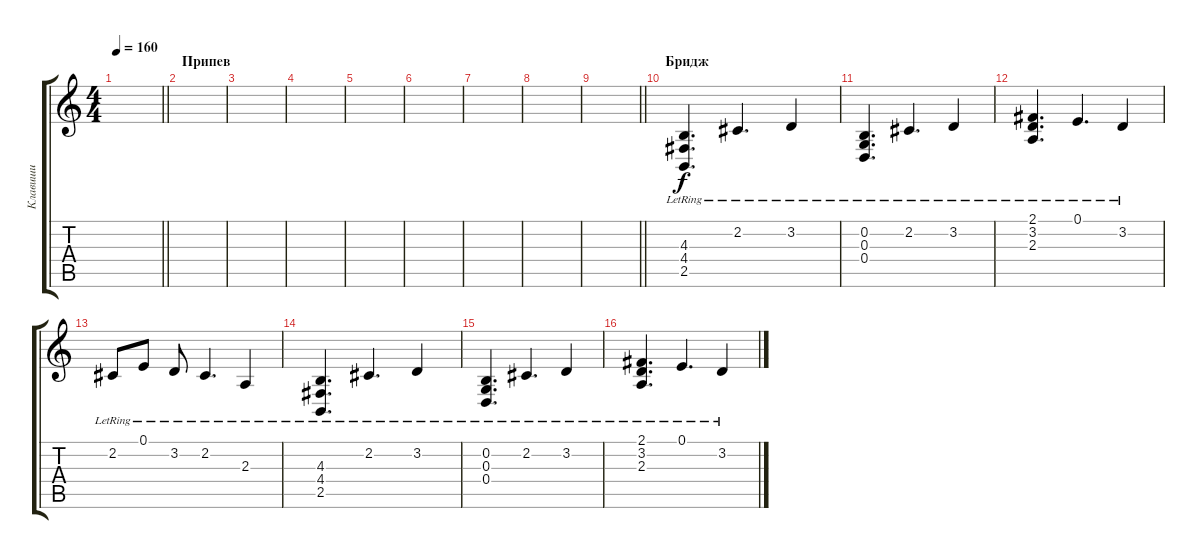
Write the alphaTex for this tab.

\track ("Клавиши" "Клавиши") {instrument brightacousticpiano}
\staff {score tabs}
\tuning (E4 B3 G3 D3 A2 E2) {hide}
\ts (4 4)
\tempo 160
\clef g2
\barLineRight lightlight
\ks c
|
\section ("" "Припев")
|
|
|
|
|
|
|
\barLineRight lightlight
|
\section ("" "Бридж")
(4.3{lr} 4.4{lr} 2.5{lr}).4{d} 2.2{lr}.4{d} 3.2{lr}.4 |
(0.2{lr} 0.3{lr} 0.4{lr}).4{d} 2.2{lr}.4{d} 3.2{lr}.4 |
(2.1{lr} 3.2{lr} 2.3{lr}).4{d} 0.1{lr}.4{d} 3.2{lr}.4 |
2.2{lr}.8 0.1{lr}.8 3.2{lr}.8 2.2{lr}.4{d} 2.3{lr}.4 |
(4.3{lr} 4.4{lr} 2.5{lr}).4{d} 2.2{lr}.4{d} 3.2{lr}.4 |
(0.2{lr} 0.3{lr} 0.4{lr}).4{d} 2.2{lr}.4{d} 3.2{lr}.4 |
(2.1{lr} 3.2{lr} 2.3{lr}).4{d} 0.1{lr}.4{d} 3.2{lr}.4
